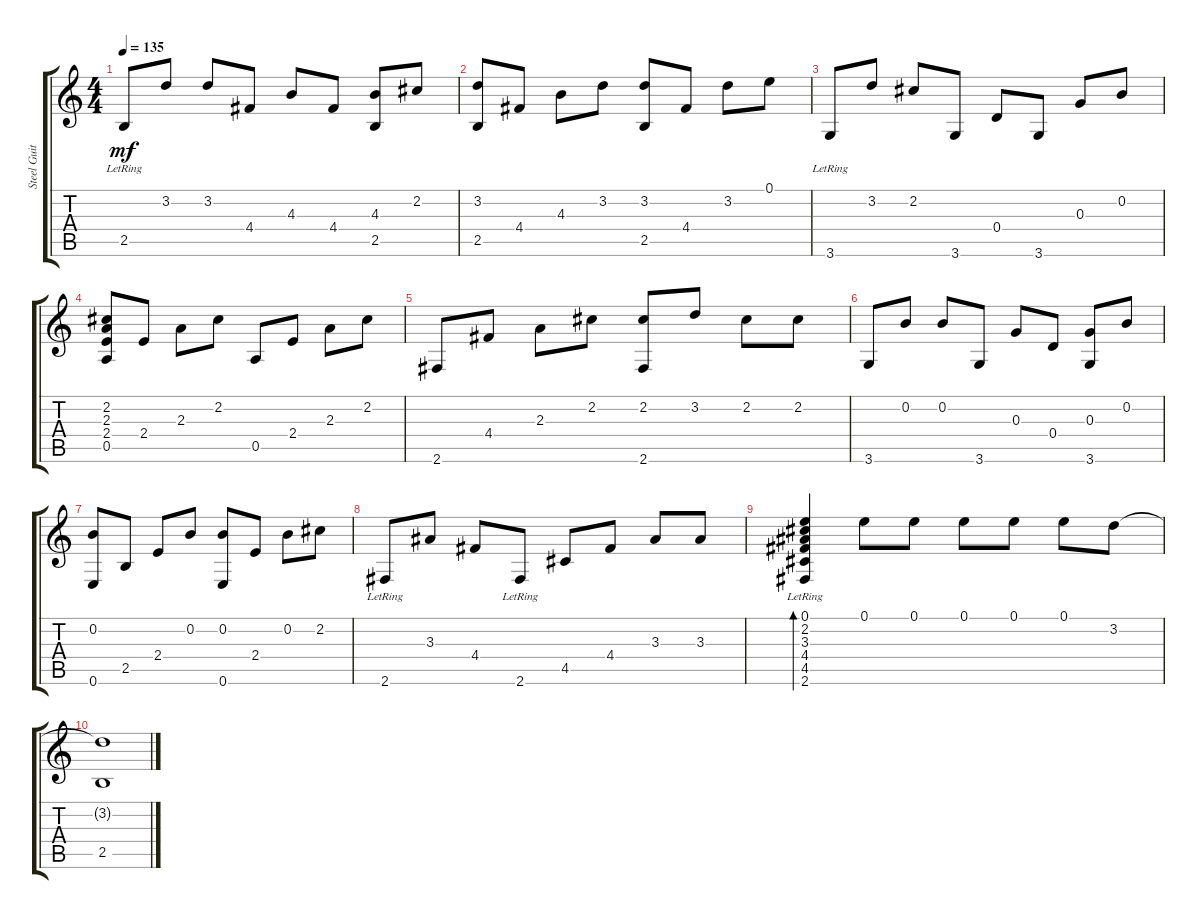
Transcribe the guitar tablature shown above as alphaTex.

\track ("Steel Guitar" "Steel Guit") {instrument acousticguitarsteel}
\staff {score tabs}
\tuning (E4 B3 G3 D3 A2 E2) {hide}
\ts (4 4)
\tempo 135
\clef g2
\ks c
2.5{lr}.8{dy mf} 3.2.8 3.2.8 4.4.8 4.3.8 4.4.8 (4.3 2.5).8 2.2.8 |
(3.2 2.5).8 4.4.8 4.3.8 3.2.8 (3.2 2.5).8 4.4.8 3.2.8 0.1.8 |
3.6{lr}.8 3.2.8 2.2.8 3.6.8 0.4.8 3.6.8 0.3.8 0.2.8 |
(2.2 2.3 2.4 0.5).8 2.4.8 2.3.8 2.2.8 0.5.8 2.4.8 2.3.8 2.2.8 |
2.6.8 4.4.8 2.3.8 2.2.8 (2.2 2.6).8 3.2.8 2.2.8 2.2.8 |
3.6.8 0.2.8 0.2.8 3.6.8 0.3.8 0.4.8 (0.3 3.6).8 0.2.8 |
(0.2 0.6).8 2.5.8 2.4.8 0.2.8 (0.2 0.6).8 2.4.8 0.2.8 2.2.8 |
2.6{lr}.8 3.3.8 4.4.8 2.6{lr}.8 4.5.8 4.4.8 3.3.8 3.3.8 |
(0.1 2.2 3.3 4.4 4.5 2.6{lr}).4{bd 120} 0.1.8 0.1.8 0.1.8 0.1.8 0.1.8 3.2.8 |
(3.2{t} 2.5).1
